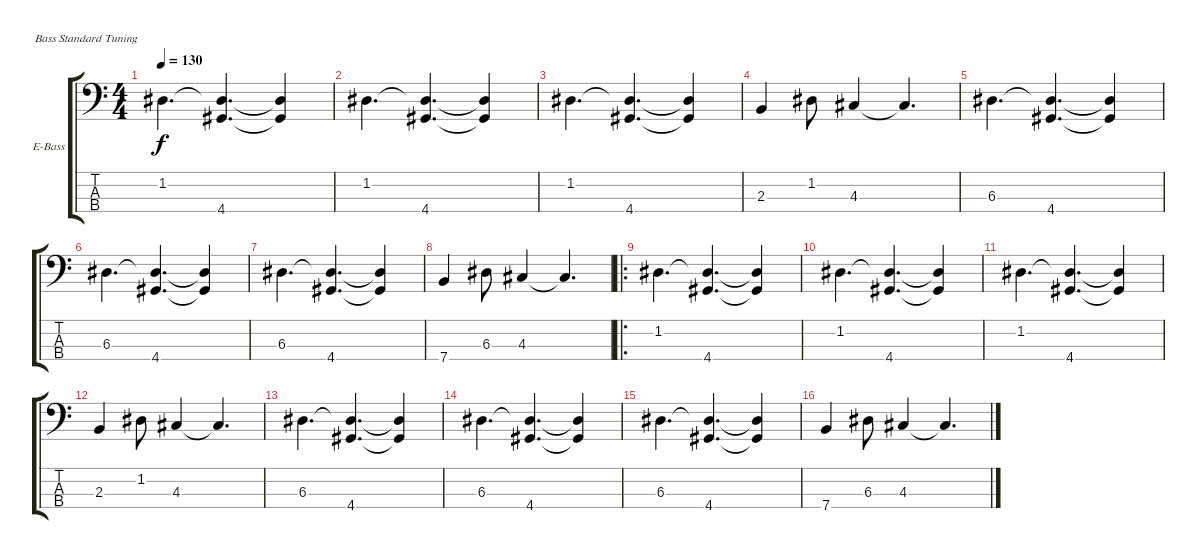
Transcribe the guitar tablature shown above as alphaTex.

\defaultSystemsLayout 4
\bracketExtendMode groupsimilarinstruments
\firstSystemTrackNameOrientation horizontal
\otherSystemsTrackNameOrientation horizontal
\track ("Electric Bass" "E-Bass") {instrument electricbassfinger}
\staff {score tabs}
\tuning (G2 D2 A1 E1)
\ts (4 4)
\tempo 130
\clef f4
\ks c
1.2.4{d dy f instrument electricbassfinger} (4.4 1.2{t}).4{d} (1.2{t} 4.4{t}).4 |
1.2.4{d} (4.4 1.2{t}).4{d} (1.2{t} 4.4{t}).4 |
1.2.4{d} (4.4 1.2{t}).4{d} (1.2{t} 4.4{t}).4 |
2.3.4 1.2.8 4.3.4 4.3{t}.4{d} |
6.3.4{d} (4.4 6.3{t}).4{d} (6.3{t} 4.4{t}).4 |
6.3.4{d} (4.4 6.3{t}).4{d} (6.3{t} 4.4{t}).4 |
6.3.4{d} (4.4 6.3{t}).4{d} (6.3{t} 4.4{t}).4 |
7.4.4 6.3.8 4.3.4 4.3{t}.4{d} |
\ro
1.2.4{d} (4.4 1.2{t}).4{d} (1.2{t} 4.4{t}).4 |
1.2.4{d} (4.4 1.2{t}).4{d} (1.2{t} 4.4{t}).4 |
1.2.4{d} (4.4 1.2{t}).4{d} (1.2{t} 4.4{t}).4 |
2.3.4 1.2.8 4.3.4 4.3{t}.4{d} |
6.3.4{d} (4.4 6.3{t}).4{d} (6.3{t} 4.4{t}).4 |
6.3.4{d} (4.4 6.3{t}).4{d} (6.3{t} 4.4{t}).4 |
6.3.4{d} (4.4 6.3{t}).4{d} (6.3{t} 4.4{t}).4 |
7.4.4 6.3.8 4.3.4 4.3{t}.4{d}
